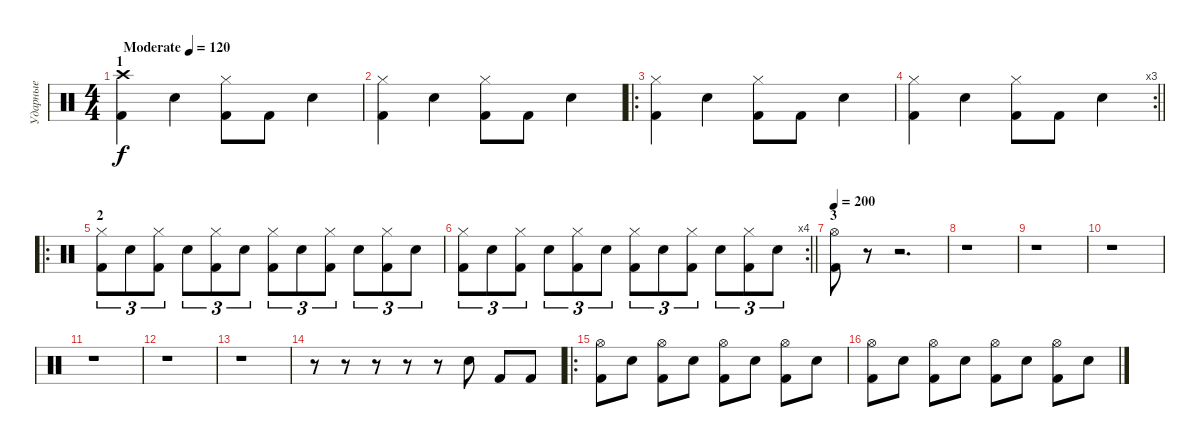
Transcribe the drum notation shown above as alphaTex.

\track ("Ударные" "Ударные") {instrument percussion}
\staff {score}
\articulation defaults
\ts (4 4)
\section ("" "1")
\tempo (120 "Moderate")
\clef neutral
\ks c
("Crash high (hit)" "Kick (hit) 2").4{dy f} "Snare (hit) 2".4 ("Hi-Hat (closed)" "Kick (hit) 2").8 "Kick (hit) 2".8 "Snare (hit) 2".4 |
("Hi-Hat (closed)" "Kick (hit) 2").4 "Snare (hit) 2".4 ("Hi-Hat (closed)" "Kick (hit) 2").8 "Kick (hit) 2".8 "Snare (hit) 2".4 |
\ro
("Hi-Hat (closed)" "Kick (hit) 2").4 "Snare (hit) 2".4 ("Hi-Hat (closed)" "Kick (hit) 2").8 "Kick (hit) 2".8 "Snare (hit) 2".4 |
\rc 3
\barLineRight lightlight
("Hi-Hat (closed)" "Kick (hit) 2").4 "Snare (hit) 2".4 ("Hi-Hat (closed)" "Kick (hit) 2").8 "Kick (hit) 2".8 "Snare (hit) 2".4 |
\ro
\section ("" "2")
("Hi-Hat (closed)" "Kick (hit) 2").8{tu (3 2)} "Snare (hit) 2".8{tu (3 2)} ("Hi-Hat (closed)" "Kick (hit) 2").8{tu (3 2)} "Snare (hit) 2".8{tu (3 2)} ("Hi-Hat (closed)" "Kick (hit) 2").8{tu (3 2)} "Snare (hit) 2".8{tu (3 2)} ("Hi-Hat (closed)" "Kick (hit) 2").8{tu (3 2)} "Snare (hit) 2".8{tu (3 2)} ("Hi-Hat (closed)" "Kick (hit) 2").8{tu (3 2)} "Snare (hit) 2".8{tu (3 2)} ("Hi-Hat (closed)" "Kick (hit) 2").8{tu (3 2)} "Snare (hit) 2".8{tu (3 2)} |
\rc 4
\barLineRight lightlight
("Hi-Hat (closed)" "Kick (hit) 2").8{tu (3 2)} "Snare (hit) 2".8{tu (3 2)} ("Hi-Hat (closed)" "Kick (hit) 2").8{tu (3 2)} "Snare (hit) 2".8{tu (3 2)} ("Hi-Hat (closed)" "Kick (hit) 2").8{tu (3 2)} "Snare (hit) 2".8{tu (3 2)} ("Hi-Hat (closed)" "Kick (hit) 2").8{tu (3 2)} "Snare (hit) 2".8{tu (3 2)} ("Hi-Hat (closed)" "Kick (hit) 2").8{tu (3 2)} "Snare (hit) 2".8{tu (3 2)} ("Hi-Hat (closed)" "Kick (hit) 2").8{tu (3 2)} "Snare (hit) 2".8{tu (3 2)} |
\section ("" "3")
\tempo 200
("Hi-Hat (open)" "Kick (hit) 2").8 r.8 r.2{d} |
r.1 |
r.1 |
r.1 |
r.1 |
r.1 |
r.1 |
r.8 r.8 r.8 r.8 r.8 "Snare (hit) 2".8 "Kick (hit) 2".8 "Kick (hit) 2".8 |
\ro
("Hi-Hat (open)" "Kick (hit) 2").8 "Snare (hit) 2".8 ("Hi-Hat (open)" "Kick (hit) 2").8 "Snare (hit) 2".8 ("Hi-Hat (open)" "Kick (hit) 2").8 "Snare (hit) 2".8 ("Hi-Hat (open)" "Kick (hit) 2").8 "Snare (hit) 2".8 |
("Hi-Hat (open)" "Kick (hit) 2").8 "Snare (hit) 2".8 ("Hi-Hat (open)" "Kick (hit) 2").8 "Snare (hit) 2".8 ("Hi-Hat (open)" "Kick (hit) 2").8 "Snare (hit) 2".8 ("Hi-Hat (open)" "Kick (hit) 2").8 "Snare (hit) 2".8
